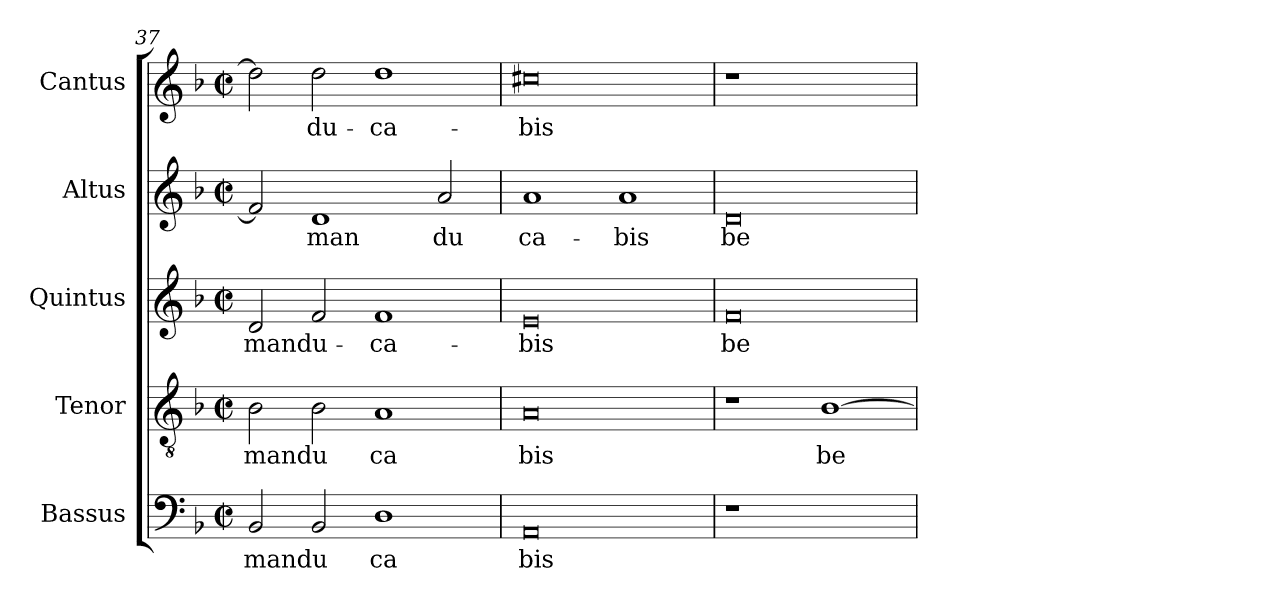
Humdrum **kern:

**kern	**text	**kern	**text	**kern	**text	**kern	**text	**kern	**text
*part5	*part5	*part4	*part4	*part3	*part3	*part2	*part2	*part1	*part1
*staff5	*staff5	*staff4	*staff4	*staff3	*staff3	*staff2	*staff2	*staff1	*staff1
*I"Bassus	*	*I"Tenor	*	*I"Quintus	*	*I"Altus	*	*I"Cantus	*
*clefF4	*	*clefGv2	*	*clefG2	*	*clefG2	*	*clefG2	*
*k[b-]	*	*k[b-]	*	*k[b-]	*	*k[b-]	*	*k[b-]	*
*F:	*	*F:	*	*F:	*	*F:	*	*F:	*
*M2/2	*	*M2/2	*	*M2/2	*	*M2/2	*	*M2/2	*
*met(c|)	*	*met(c|)	*	*met(c|)	*	*met(c|)	*	*met(c|)	*
=37	=37	=37	=37	=37	=37	=37	=37	=37	=37
!	!LO:LY:b:cj	!	!LO:LY:b:cj	!	!LO:LY:b:cj	!	!	!	!
2BB-/	mandu	2B-\	mandu	2d/	mandu-	2f/]	.	2dd\]	.
!	!	!	!	!	!	!	!LO:LY:b:cj	!	!LO:LY:b:cj
2BB-/	.	2B-\	.	2f/	.	1d	man	2dd\	-du-
!	!LO:LY:b:cj	!	!LO:LY:b:cj	!	!LO:LY:b:cj	!	!	!	!LO:LY:b:cj
1D	ca	1A	ca	1f	-ca-	.	.	1dd	-ca-
!	!	!	!	!	!	!	!LO:LY:b:cj	!	!
.	.	.	.	.	.	2a/	du	.	.
!!LO:PB:g=z
=38	=38	=38	=38	=38	=38	=38	=38	=38	=38
!	!LO:LY:b:cj	!	!LO:LY:b:cj	!	!LO:LY:b:cj	!	!LO:LY:b:cj	!	!LO:LY:b:cj
0AA	bis	0A	bis	0e	-bis	1a	ca-	0cc#X	-bis
!	!	!	!	!	!	!	!LO:LY:b:cj	!	!
.	.	.	.	.	.	1a	-bis	.	.
=39	=39	=39	=39	=39	=39	=39	=39	=39	=39
!	!	!	!	!	!LO:LY:b:cj	!	!LO:LY:b:cj	!	!
1r	.	1r	.	0f	be-	0d	be-	1r	.
!	!	!	!LO:LY:b:cj	!	!	!	!	!	!
1ryy	.	[>1B-	be	.	.	.	.	1ryy	.
=	=	=	=	=	=	=	=	=	=
*-	*-	*-	*-	*-	*-	*-	*-	*-	*-
